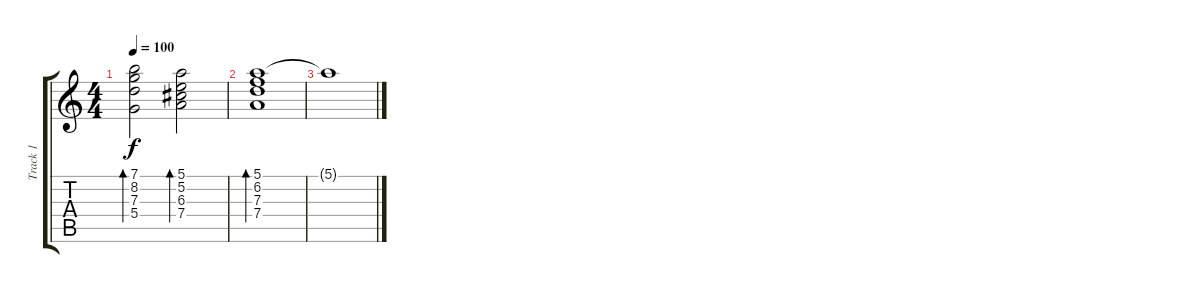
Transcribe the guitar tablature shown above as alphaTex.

\track ("Track 1" "Track 1") {instrument acousticguitarsteel}
\staff {score tabs}
\tuning (E4 B3 G3 D3 A2 E2) {hide}
\ts (4 4)
\tempo 100
\clef g2
\ks c
(7.1 8.2 7.3 5.4).2{bd 240 dy f} (5.1 5.2 6.3 7.4).2{bd 240} |
(5.1 6.2 7.3 7.4).1{bd 240} |
5.1{t}.1
